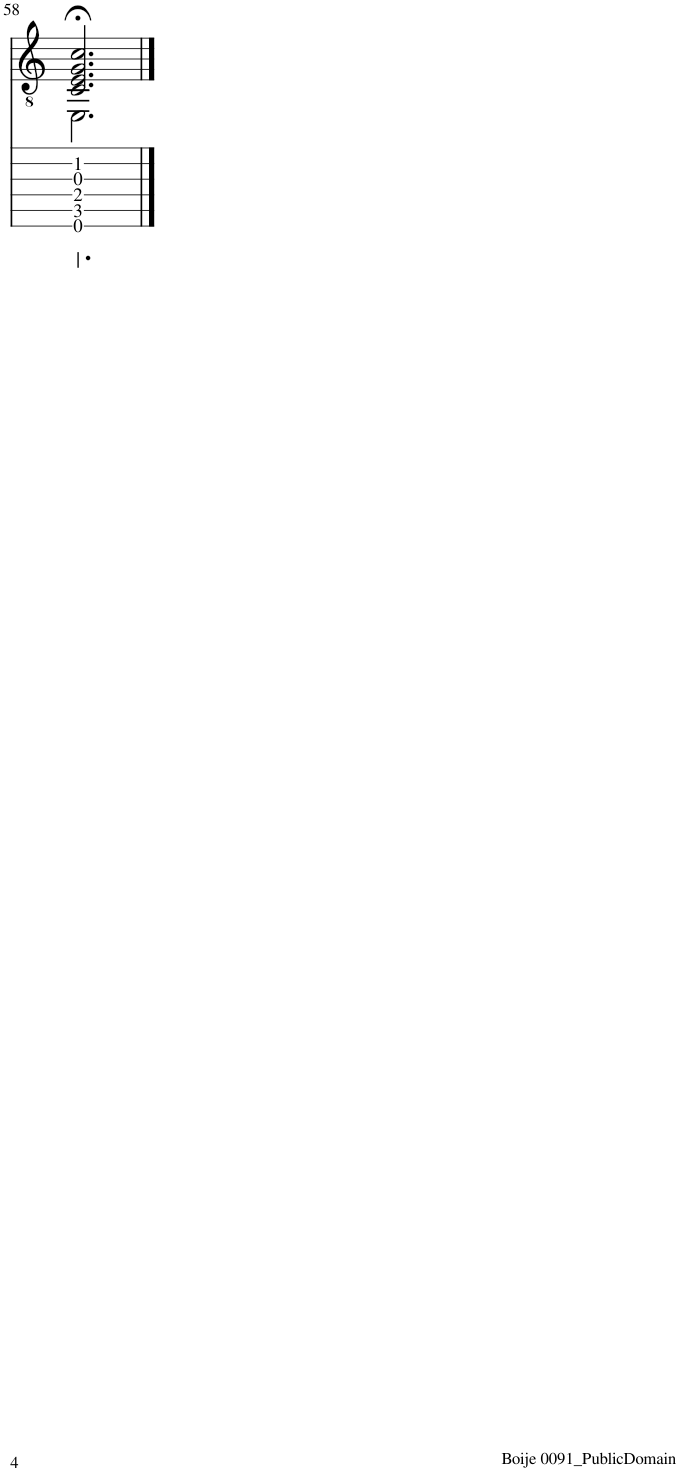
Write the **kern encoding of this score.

**kern	**kern
*part2	*part1
*staff2	*staff1
*I"Chitarra classica (Intavolatura)	*I"Guitar
!!LO:PB:g=z
*	*clefGv2
*k[]	*k[]
*M3/4	*M3/4
=58	=58
*	*^
2.EE\ 2.C\ 2.E\ 2.G\ 2.c\	2.C/;< 2.E/;< 2.G/;< 2.c/;<	2.EE\
*	*v	*v
==	==
*-	*-
